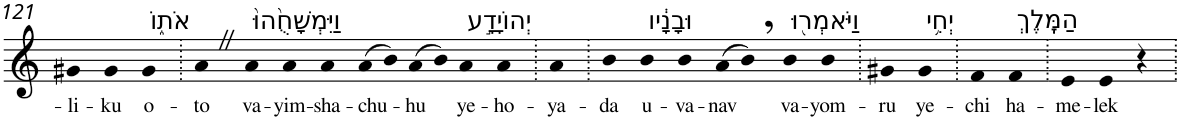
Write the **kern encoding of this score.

**kern	**text
*part1	*part1
*staff1	*staff1
*I"Piano	*
*I'Pno	*
!!LO:PB:g=z
*clefG2	*
*k[]	*
=121	=121
!	!LO:LY:b
4g#X	-li-
!	!LO:LY:b
4g#	-ku
!LO:TX:a:t=אֹת֑וֹ	!
!	!LO:LY:b
4g#	o-
=122.	=122.
!	!LO:LY:b
4aZ	-to
!LO:TX:a:t=וַיִּמְשָׁחֻ֙הוּ֙	!
!	!LO:LY:b
4a	va-
!	!LO:LY:b
4a	-yim-
!	!LO:LY:b
4a	-sha-
!	!LO:LY:b
(>8a	-chu-
8b)	.
!	!LO:LY:b
(>8a	-hu
8b)	.
!LO:TX:a:t=יְהוֹיָדָ֣ע	!
!	!LO:LY:b
4a	ye-
!	!LO:LY:b
4a	-ho-
=123.	=123.
!	!LO:LY:b
4a	-ya-
=124.	=124.
!	!LO:LY:b
4b	-da
!LO:TX:a:t=וּבָנָ֔יו	!
!	!LO:LY:b
4b	u-
!	!LO:LY:b
4b	-va-
!	!LO:LY:b
(>8a	-nav
8b,)	.
!LO:TX:a:t=וַיֹּאמְר֖וּ	!
!	!LO:LY:b
4b	va-
!	!LO:LY:b
4b	-yom-
=125.	=125.
!	!LO:LY:b
4g#X	-ru
!LO:TX:a:t=יְחִ֥י	!
!	!LO:LY:b
4g#	ye-
=126.	=126.
!	!LO:LY:b
4f	-chi
!LO:TX:a:t=הַמֶּֽלֶךְ	!
!	!LO:LY:b
4f	ha-
=127.	=127.
!	!LO:LY:b
4e	-me-
!	!LO:LY:b
4e	-lek
4r	.
=.	=.
*-	*-
